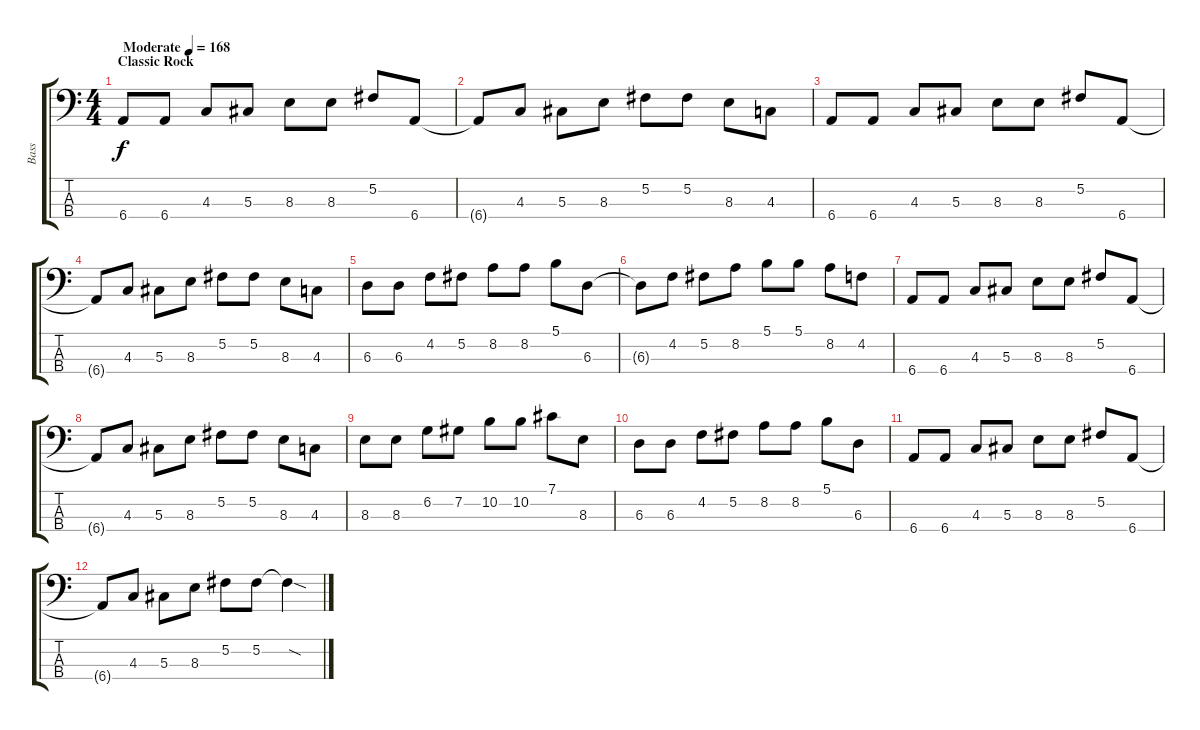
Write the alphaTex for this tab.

\track ("Bass" "Bass") {instrument electricbassfinger}
\staff {score tabs}
\tuning (Gb2 Db2 Ab1 Eb1) {hide}
\ts (4 4)
\section ("" "Classic Rock")
\tempo (168 "Moderate")
\clef f4
\ks c
6.4.8{dy f volume 11 balance 10 instrument electricbassfinger} 6.4.8 4.3.8 5.3.8 8.3.8 8.3.8 5.2.8 6.4.8 |
6.4{t}.8 4.3.8 5.3.8 8.3.8 5.2.8 5.2.8 8.3.8 4.3.8 |
6.4.8 6.4.8 4.3.8 5.3.8 8.3.8 8.3.8 5.2.8 6.4.8 |
6.4{t}.8 4.3.8 5.3.8 8.3.8 5.2.8 5.2.8 8.3.8 4.3.8 |
6.3.8 6.3.8 4.2.8 5.2.8 8.2.8 8.2.8 5.1.8 6.3.8 |
6.3{t}.8 4.2.8 5.2.8 8.2.8 5.1.8 5.1.8 8.2.8 4.2.8 |
6.4.8 6.4.8 4.3.8 5.3.8 8.3.8 8.3.8 5.2.8 6.4.8 |
6.4{t}.8 4.3.8 5.3.8 8.3.8 5.2.8 5.2.8 8.3.8 4.3.8 |
8.3.8 8.3.8 6.2.8 7.2.8 10.2.8 10.2.8 7.1.8 8.3.8 |
6.3.8 6.3.8 4.2.8 5.2.8 8.2.8 8.2.8 5.1.8 6.3.8 |
6.4.8 6.4.8 4.3.8 5.3.8 8.3.8 8.3.8 5.2.8 6.4.8 |
6.4{t}.8 4.3.8 5.3.8 8.3.8 5.2.8 5.2.8 5.2{sod t}.4
